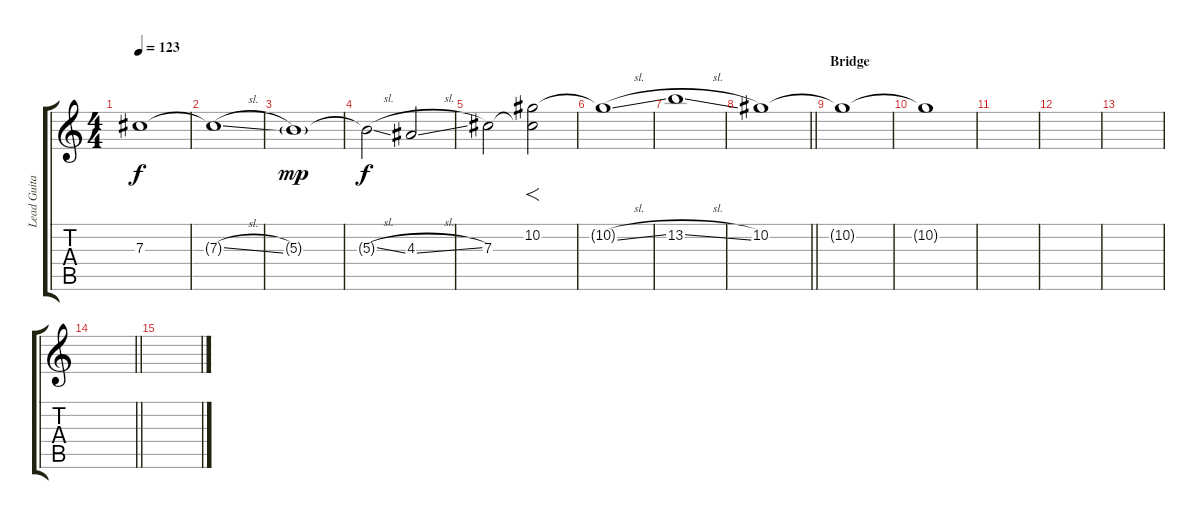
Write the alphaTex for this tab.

\track ("Lead Guitar" "Lead Guita") {instrument distortionguitar}
\staff {score tabs}
\tuning (Eb4 Bb3 Gb3 Db3 Ab2 Db2) {hide}
\ts (4 4)
\tempo 123
\clef g2
\ks c
7.3.1{dy f} |
7.3{sl t}.1 |
5.3{g}.1{dy mp} |
5.3{sl t}.2{dy f} 4.3{sl}.2 |
7.3.2 (10.2 7.3{t}).2{f} |
10.2{sl t}.1 |
13.2{sl}.1 |
\barLineRight lightlight
10.2.1 |
\section ("" "Bridge")
10.2{t}.1{volume 0} |
10.2{t}.1 |
|
|
|
\barLineRight lightlight
|
\section ("" "")
